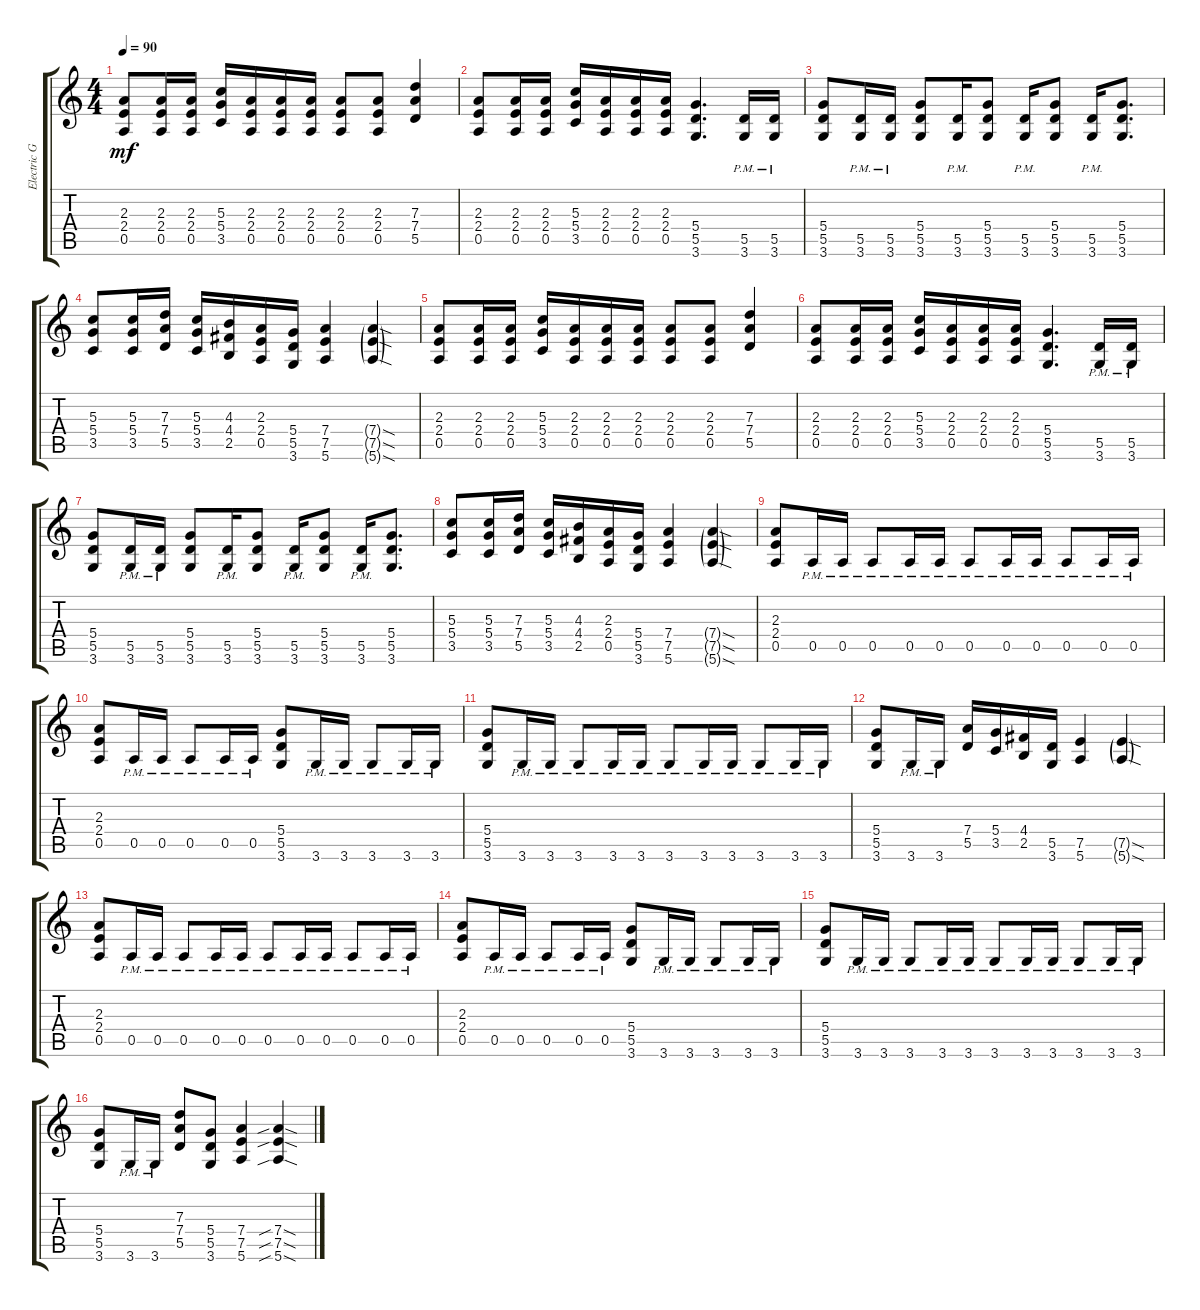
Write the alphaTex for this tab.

\track ("Electric Guitar" "Electric G") {instrument distortionguitar}
\staff {score tabs}
\tuning (E4 B3 G3 D3 A2 E2) {hide}
\ts (4 4)
\tempo 90
\clef g2
\ks c
(2.3 2.4 0.5).8{dy mf instrument distortionguitar} (2.3 2.4 0.5).16 (2.3 2.4 0.5).16 (5.3 5.4 3.5).16 (2.3 2.4 0.5).16 (2.3 2.4 0.5).16 (2.3 2.4 0.5).16 (2.3 2.4 0.5).8 (2.3 2.4 0.5).8 (7.3 7.4 5.5).4 |
(2.3 2.4 0.5).8 (2.3 2.4 0.5).16 (2.3 2.4 0.5).16 (5.3 5.4 3.5).16 (2.3 2.4 0.5).16 (2.3 2.4 0.5).16 (2.3 2.4 0.5).16 (5.4 5.5 3.6).4{d} (5.5{pm} 3.6{pm}).16 (5.5{pm} 3.6{pm}).16 |
(5.4 5.5 3.6).8 (5.5{pm} 3.6{pm}).16 (5.5{pm} 3.6{pm}).16 (5.4 5.5 3.6).8 (5.5{pm} 3.6{pm}).16 (5.4 5.5 3.6).8 (5.5{pm} 3.6{pm}).16 (5.4 5.5 3.6).8 (5.5{pm} 3.6{pm}).16 (5.4 5.5 3.6).8{d} |
(5.3 5.4 3.5).8 (5.3 5.4 3.5).16 (7.3 7.4 5.5).16 (5.3 5.4 3.5).16 (4.3 4.4 2.5).16 (2.3 2.4 0.5).16 (5.4 5.5 3.6).16 (7.4 7.5 5.6).4 (7.4{sod g} 7.5{sod g} 5.6{sod g}).4 |
(2.3 2.4 0.5).8 (2.3 2.4 0.5).16 (2.3 2.4 0.5).16 (5.3 5.4 3.5).16 (2.3 2.4 0.5).16 (2.3 2.4 0.5).16 (2.3 2.4 0.5).16 (2.3 2.4 0.5).8 (2.3 2.4 0.5).8 (7.3 7.4 5.5).4 |
(2.3 2.4 0.5).8 (2.3 2.4 0.5).16 (2.3 2.4 0.5).16 (5.3 5.4 3.5).16 (2.3 2.4 0.5).16 (2.3 2.4 0.5).16 (2.3 2.4 0.5).16 (5.4 5.5 3.6).4{d} (5.5{pm} 3.6{pm}).16 (5.5{pm} 3.6{pm}).16 |
(5.4 5.5 3.6).8 (5.5{pm} 3.6{pm}).16 (5.5{pm} 3.6{pm}).16 (5.4 5.5 3.6).8 (5.5{pm} 3.6{pm}).16 (5.4 5.5 3.6).8 (5.5{pm} 3.6{pm}).16 (5.4 5.5 3.6).8 (5.5{pm} 3.6{pm}).16 (5.4 5.5 3.6).8{d} |
(5.3 5.4 3.5).8 (5.3 5.4 3.5).16 (7.3 7.4 5.5).16 (5.3 5.4 3.5).16 (4.3 4.4 2.5).16 (2.3 2.4 0.5).16 (5.4 5.5 3.6).16 (7.4 7.5 5.6).4 (7.4{sod g} 7.5{sod g} 5.6{sod g}).4 |
(2.3 2.4 0.5).8 0.5{pm}.16 0.5{pm}.16 0.5{pm}.8 0.5{pm}.16 0.5{pm}.16 0.5{pm}.8 0.5{pm}.16 0.5{pm}.16 0.5{pm}.8 0.5{pm}.16 0.5{pm}.16 |
(2.3 2.4 0.5).8 0.5{pm}.16 0.5{pm}.16 0.5{pm}.8 0.5{pm}.16 0.5{pm}.16 (5.4 5.5 3.6).8 3.6{pm}.16 3.6{pm}.16 3.6{pm}.8 3.6{pm}.16 3.6{pm}.16 |
(5.4 5.5 3.6).8 3.6{pm}.16 3.6{pm}.16 3.6{pm}.8 3.6{pm}.16 3.6{pm}.16 3.6{pm}.8 3.6{pm}.16 3.6{pm}.16 3.6{pm}.8 3.6{pm}.16 3.6{pm}.16 |
(5.4 5.5 3.6).8 3.6{pm}.16 3.6{pm}.16 (7.4 5.5).16 (5.4 3.5).16 (4.4 2.5).16 (5.5 3.6).16 (7.5 5.6).4 (7.5{sod g} 5.6{sod g}).4 |
(2.3 2.4 0.5).8 0.5{pm}.16 0.5{pm}.16 0.5{pm}.8 0.5{pm}.16 0.5{pm}.16 0.5{pm}.8 0.5{pm}.16 0.5{pm}.16 0.5{pm}.8 0.5{pm}.16 0.5{pm}.16 |
(2.3 2.4 0.5).8 0.5{pm}.16 0.5{pm}.16 0.5{pm}.8 0.5{pm}.16 0.5{pm}.16 (5.4 5.5 3.6).8 3.6{pm}.16 3.6{pm}.16 3.6{pm}.8 3.6{pm}.16 3.6{pm}.16 |
(5.4 5.5 3.6).8 3.6{pm}.16 3.6{pm}.16 3.6{pm}.8 3.6{pm}.16 3.6{pm}.16 3.6{pm}.8 3.6{pm}.16 3.6{pm}.16 3.6{pm}.8 3.6{pm}.16 3.6{pm}.16 |
(5.4 5.5 3.6).8 3.6{pm}.16 3.6{pm}.16 (7.3 7.4 5.5).8 (5.4 5.5 3.6).8 (7.4 7.5 5.6).4 (7.4{sib sod} 7.5{sib sod} 5.6{sib sod}).4
